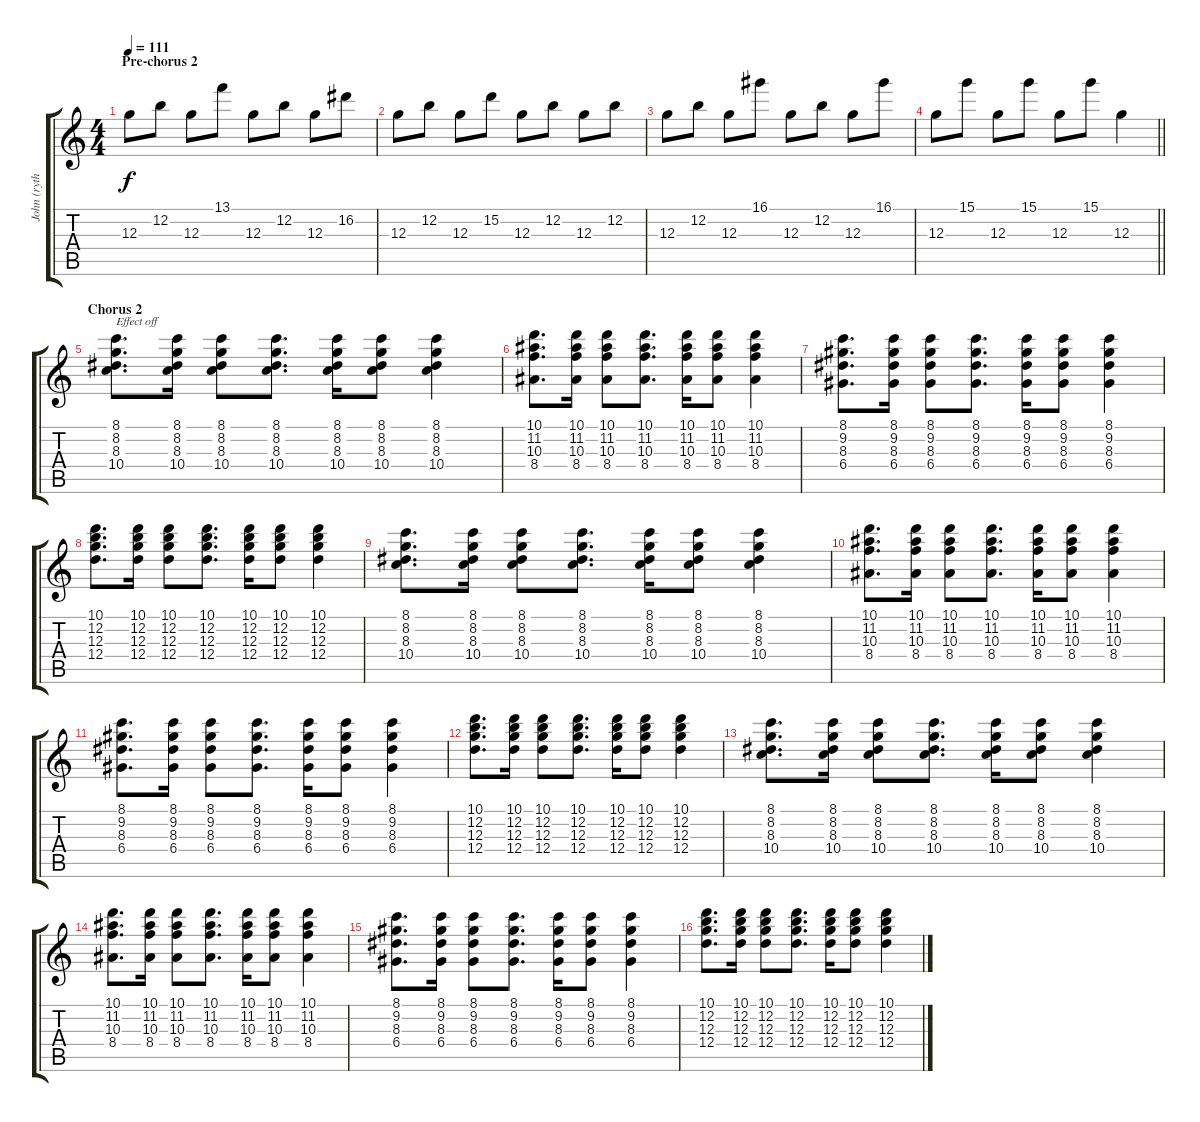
\track ("John (rythm)" "John (ryth") {instrument electricguitarclean}
\staff {score tabs}
\tuning (E4 B3 G3 D3 A2 E2) {hide}
\ts (4 4)
\section ("" "Pre-chorus 2")
\tempo 111
\clef g2
\ks c
12.3.8{dy f} 12.2.8 12.3.8 13.1.8 12.3.8 12.2.8 12.3.8 16.2.8 |
12.3.8 12.2.8 12.3.8 15.2.8 12.3.8 12.2.8 12.3.8 12.2.8 |
12.3.8 12.2.8 12.3.8 16.1.8 12.3.8 12.2.8 12.3.8 16.1.8 |
\barLineRight lightlight
12.3.8 15.1.8 12.3.8 15.1.8 12.3.8 15.1.8 12.3.4 |
\section ("" "Chorus 2")
(8.1 8.2 8.3 10.4).8{d txt "Effect off"} (8.1 8.2 8.3 10.4).16 (8.1 8.2 8.3 10.4).8 (8.1 8.2 8.3 10.4).8{d} (8.1 8.2 8.3 10.4).16 (8.1 8.2 8.3 10.4).8 (8.1 8.2 8.3 10.4).4 |
(10.1 11.2 10.3 8.4).8{d} (10.1 11.2 10.3 8.4).16 (10.1 11.2 10.3 8.4).8 (10.1 11.2 10.3 8.4).8{d} (10.1 11.2 10.3 8.4).16 (10.1 11.2 10.3 8.4).8 (10.1 11.2 10.3 8.4).4 |
(8.1 9.2 8.3 6.4).8{d} (8.1 9.2 8.3 6.4).16 (8.1 9.2 8.3 6.4).8 (8.1 9.2 8.3 6.4).8{d} (8.1 9.2 8.3 6.4).16 (8.1 9.2 8.3 6.4).8 (8.1 9.2 8.3 6.4).4 |
(10.1 12.2 12.3 12.4).8{d} (10.1 12.2 12.3 12.4).16 (10.1 12.2 12.3 12.4).8 (10.1 12.2 12.3 12.4).8{d} (10.1 12.2 12.3 12.4).16 (10.1 12.2 12.3 12.4).8 (10.1 12.2 12.3 12.4).4 |
(8.1 8.2 8.3 10.4).8{d} (8.1 8.2 8.3 10.4).16 (8.1 8.2 8.3 10.4).8 (8.1 8.2 8.3 10.4).8{d} (8.1 8.2 8.3 10.4).16 (8.1 8.2 8.3 10.4).8 (8.1 8.2 8.3 10.4).4 |
(10.1 11.2 10.3 8.4).8{d} (10.1 11.2 10.3 8.4).16 (10.1 11.2 10.3 8.4).8 (10.1 11.2 10.3 8.4).8{d} (10.1 11.2 10.3 8.4).16 (10.1 11.2 10.3 8.4).8 (10.1 11.2 10.3 8.4).4 |
(8.1 9.2 8.3 6.4).8{d} (8.1 9.2 8.3 6.4).16 (8.1 9.2 8.3 6.4).8 (8.1 9.2 8.3 6.4).8{d} (8.1 9.2 8.3 6.4).16 (8.1 9.2 8.3 6.4).8 (8.1 9.2 8.3 6.4).4 |
(10.1 12.2 12.3 12.4).8{d} (10.1 12.2 12.3 12.4).16 (10.1 12.2 12.3 12.4).8 (10.1 12.2 12.3 12.4).8{d} (10.1 12.2 12.3 12.4).16 (10.1 12.2 12.3 12.4).8 (10.1 12.2 12.3 12.4).4 |
(8.1 8.2 8.3 10.4).8{d} (8.1 8.2 8.3 10.4).16 (8.1 8.2 8.3 10.4).8 (8.1 8.2 8.3 10.4).8{d} (8.1 8.2 8.3 10.4).16 (8.1 8.2 8.3 10.4).8 (8.1 8.2 8.3 10.4).4 |
(10.1 11.2 10.3 8.4).8{d} (10.1 11.2 10.3 8.4).16 (10.1 11.2 10.3 8.4).8 (10.1 11.2 10.3 8.4).8{d} (10.1 11.2 10.3 8.4).16 (10.1 11.2 10.3 8.4).8 (10.1 11.2 10.3 8.4).4 |
(8.1 9.2 8.3 6.4).8{d} (8.1 9.2 8.3 6.4).16 (8.1 9.2 8.3 6.4).8 (8.1 9.2 8.3 6.4).8{d} (8.1 9.2 8.3 6.4).16 (8.1 9.2 8.3 6.4).8 (8.1 9.2 8.3 6.4).4 |
(10.1 12.2 12.3 12.4).8{d} (10.1 12.2 12.3 12.4).16 (10.1 12.2 12.3 12.4).8 (10.1 12.2 12.3 12.4).8{d} (10.1 12.2 12.3 12.4).16 (10.1 12.2 12.3 12.4).8 (10.1 12.2 12.3 12.4).4
